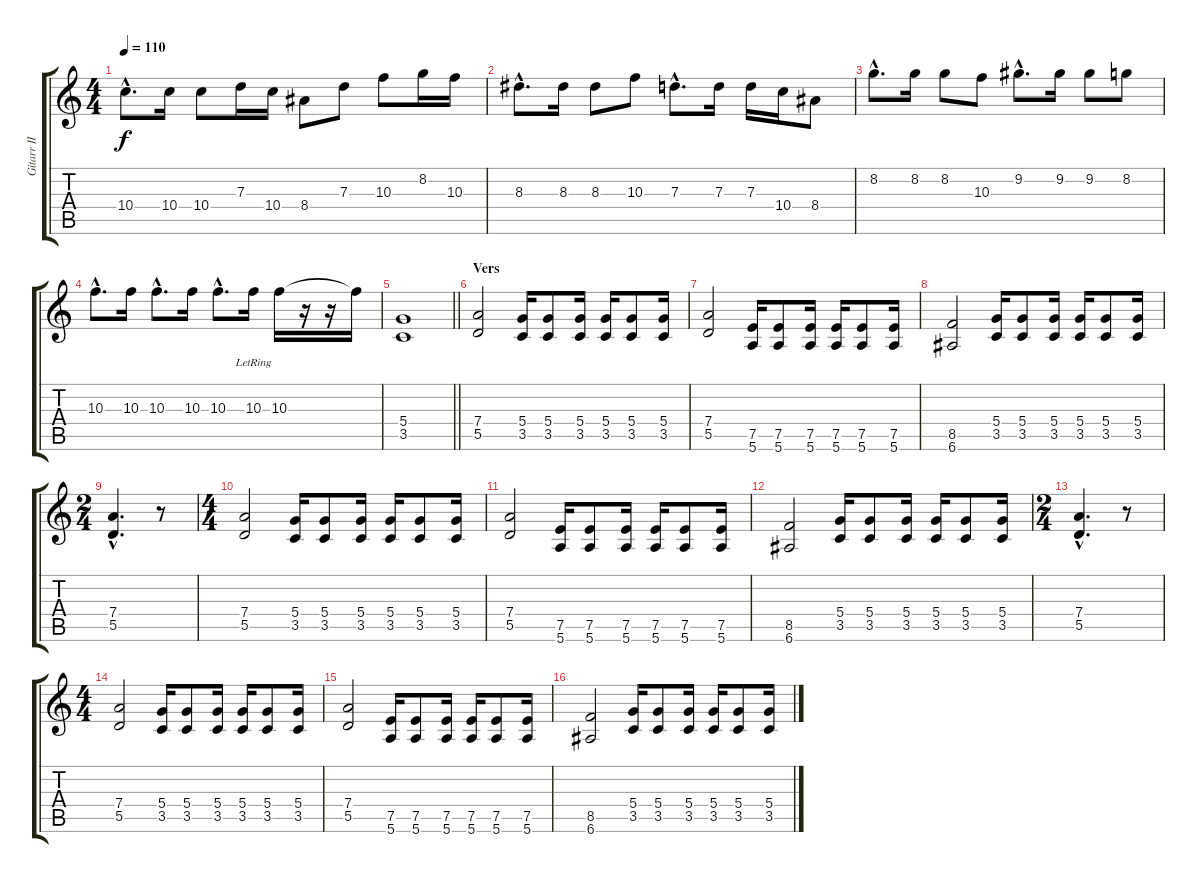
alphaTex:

\track ("Gitarr II" "Gitarr II") {instrument overdrivenguitar}
\staff {score tabs}
\tuning (E4 B3 G3 D3 A2 E2) {hide}
\ts (4 4)
\tempo 110
\clef g2
\ks c
10.4{hac}.8{d dy f} 10.4.16 10.4.8 7.3.16 10.4.16 8.4.8 7.3.8 10.3.8 8.2.16 10.3.16 |
8.3{hac}.8{d} 8.3.16 8.3.8 10.3.8 7.3{hac}.8{d} 7.3.16 7.3.16 10.4.16 8.4.8 |
8.2{hac}.8{d} 8.2.16 8.2.8 10.3.8 9.2{hac}.8{d} 9.2.16 9.2.8 8.2.8 |
10.3{hac}.8{d} 10.3.16 10.3{hac}.8{d} 10.3.16 10.3{hac}.8{d} 10.3{lr}.16 10.3.16 r.16 r.16 10.3{t}.16 |
\barLineRight lightlight
(5.4 3.5).1 |
\section ("" "Vers")
(7.4 5.5).2 (5.4 3.5).16 (5.4 3.5).8 (5.4 3.5).16 (5.4 3.5).16 (5.4 3.5).8 (5.4 3.5).16 |
(7.4 5.5).2 (7.5 5.6).16 (7.5 5.6).8 (7.5 5.6).16 (7.5 5.6).16 (7.5 5.6).8 (7.5 5.6).16 |
(8.5 6.6).2 (5.4 3.5).16 (5.4 3.5).8 (5.4 3.5).16 (5.4 3.5).16 (5.4 3.5).8 (5.4 3.5).16 |
\ts (2 4)
(7.4{hac} 5.5{hac}).4{d} r.8 |
\ts (4 4)
(7.4 5.5).2 (5.4 3.5).16 (5.4 3.5).8 (5.4 3.5).16 (5.4 3.5).16 (5.4 3.5).8 (5.4 3.5).16 |
(7.4 5.5).2 (7.5 5.6).16 (7.5 5.6).8 (7.5 5.6).16 (7.5 5.6).16 (7.5 5.6).8 (7.5 5.6).16 |
(8.5 6.6).2 (5.4 3.5).16 (5.4 3.5).8 (5.4 3.5).16 (5.4 3.5).16 (5.4 3.5).8 (5.4 3.5).16 |
\ts (2 4)
(7.4{hac} 5.5{hac}).4{d} r.8 |
\ts (4 4)
(7.4 5.5).2 (5.4 3.5).16 (5.4 3.5).8 (5.4 3.5).16 (5.4 3.5).16 (5.4 3.5).8 (5.4 3.5).16 |
(7.4 5.5).2 (7.5 5.6).16 (7.5 5.6).8 (7.5 5.6).16 (7.5 5.6).16 (7.5 5.6).8 (7.5 5.6).16 |
(8.5 6.6).2 (5.4 3.5).16 (5.4 3.5).8 (5.4 3.5).16 (5.4 3.5).16 (5.4 3.5).8 (5.4 3.5).16
